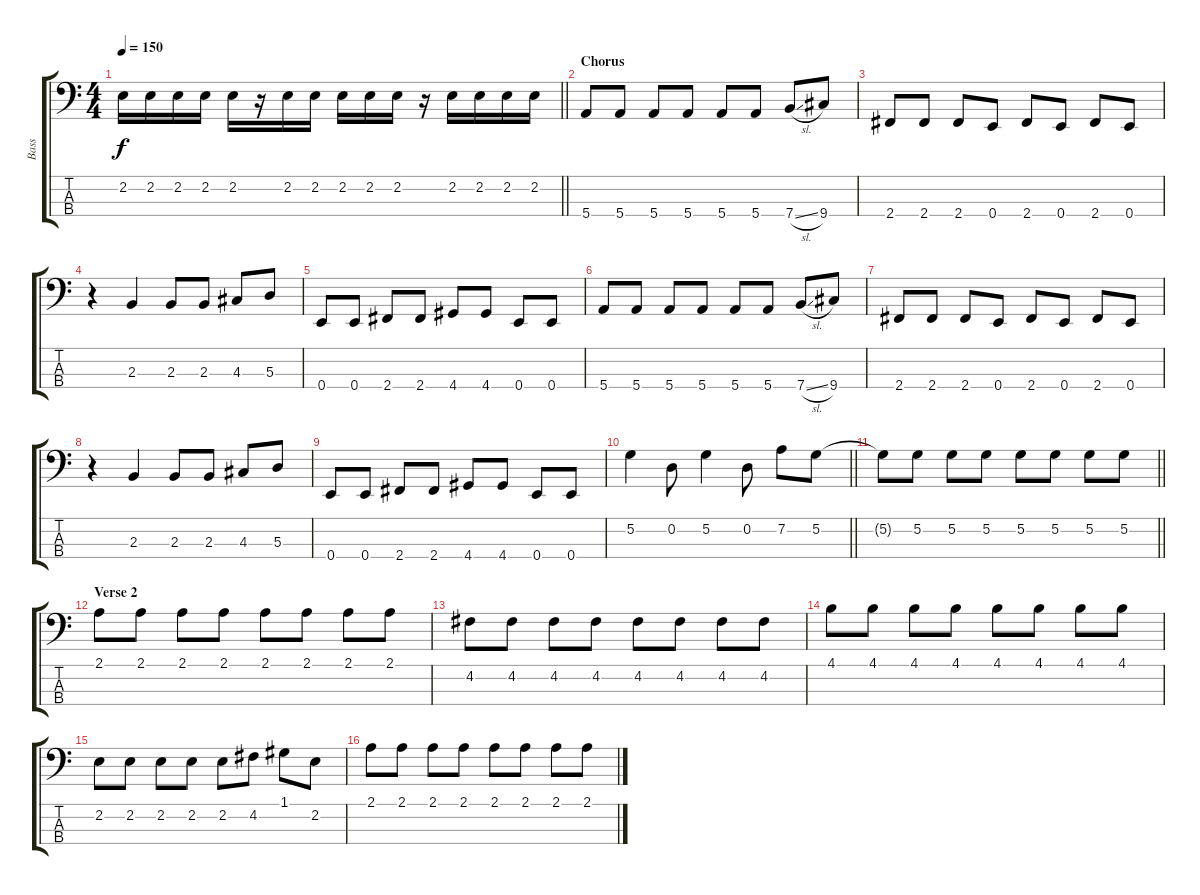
\track ("Bass" "Bass") {instrument electricbassfinger}
\staff {score tabs}
\tuning (G2 D2 A1 E1) {hide}
\ts (4 4)
\tempo 150
\clef f4
\barLineRight lightlight
\ks c
2.2.16{dy f} 2.2.16 2.2.16 2.2.16 2.2.16 r.16 2.2.16 2.2.16 2.2.16 2.2.16 2.2.16 r.16 2.2.16 2.2.16 2.2.16 2.2.16 |
\section ("" "Chorus")
5.4.8 5.4.8 5.4.8 5.4.8 5.4.8 5.4.8 7.4{sl}.8 9.4.8 |
2.4.8 2.4.8 2.4.8 0.4.8 2.4.8 0.4.8 2.4.8 0.4.8 |
r.4 2.3.4 2.3.8 2.3.8 4.3.8 5.3.8 |
0.4.8 0.4.8 2.4.8 2.4.8 4.4.8 4.4.8 0.4.8 0.4.8 |
5.4.8 5.4.8 5.4.8 5.4.8 5.4.8 5.4.8 7.4{sl}.8 9.4.8 |
2.4.8 2.4.8 2.4.8 0.4.8 2.4.8 0.4.8 2.4.8 0.4.8 |
r.4 2.3.4 2.3.8 2.3.8 4.3.8 5.3.8 |
0.4.8 0.4.8 2.4.8 2.4.8 4.4.8 4.4.8 0.4.8 0.4.8 |
\barLineRight lightlight
5.2.4 0.2.8 5.2.4 0.2.8 7.2.8 5.2.8 |
\barLineRight lightlight
5.2{t}.8 5.2.8 5.2.8 5.2.8 5.2.8 5.2.8 5.2.8 5.2.8 |
\section ("" "Verse 2")
2.1.8 2.1.8 2.1.8 2.1.8 2.1.8 2.1.8 2.1.8 2.1.8 |
4.2.8 4.2.8 4.2.8 4.2.8 4.2.8 4.2.8 4.2.8 4.2.8 |
4.1.8 4.1.8 4.1.8 4.1.8 4.1.8 4.1.8 4.1.8 4.1.8 |
2.2.8 2.2.8 2.2.8 2.2.8 2.2.8 4.2.8 1.1.8 2.2.8 |
2.1.8 2.1.8 2.1.8 2.1.8 2.1.8 2.1.8 2.1.8 2.1.8
